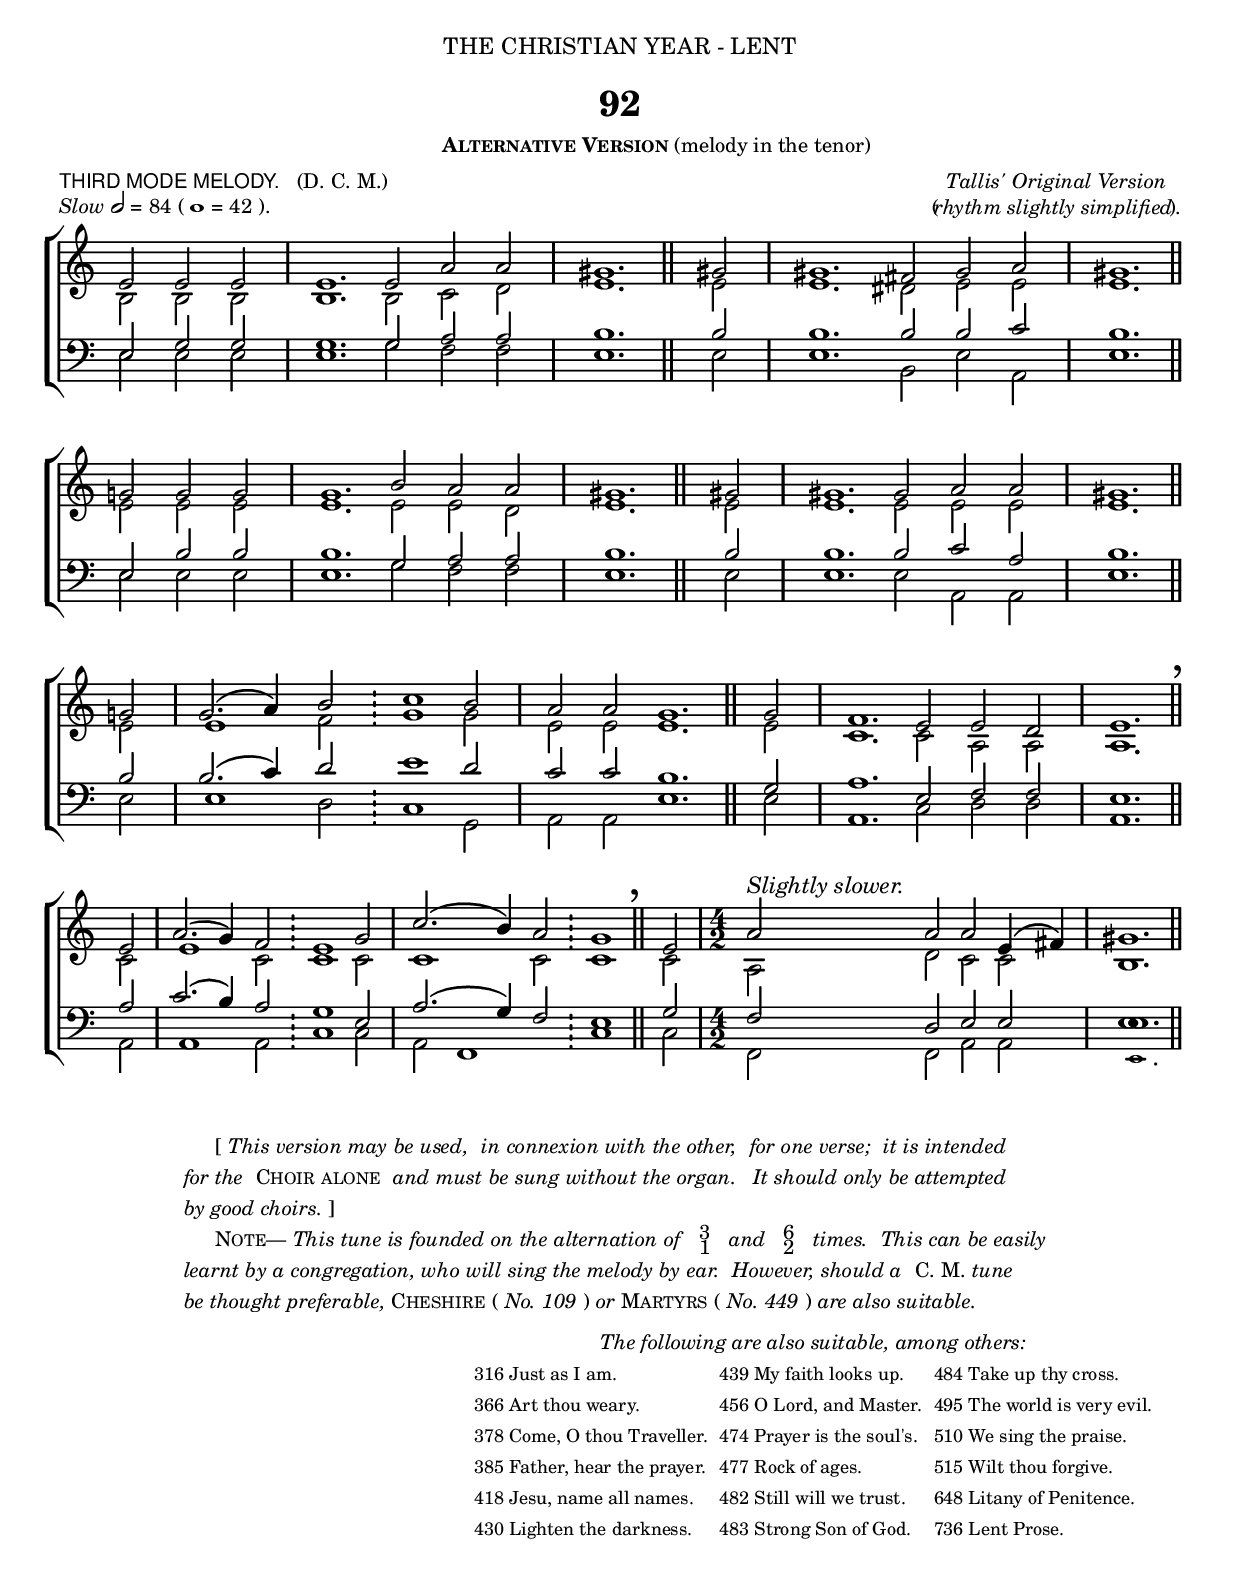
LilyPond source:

%%% 159.png
%%% Hymn 92 THIRD MODE MELODY.  "When rising from the bed of death"
%%% Version 2

\version "2.10"

\include "gregorian-init.ly"

\header {
   dedication = \markup { \center-align { "THE CHRISTIAN YEAR - LENT" \hspace #0.1 } }	
   title = "92"
   subtitle = \markup { \small { \hspace #7 \smallCaps "Alternative Version" \normal-text "(melody in the tenor)" } }
   meter = \markup { \small {\column {  \line { \sans {"THIRD MODE MELODY."} \hspace #1 \roman {"(D. C. M.)" }}
                                        \line { \raise #2 { \italic {Slow} \normal-text \general-align #Y #DOWN \note #"2" #0.6 = 84 
                                                   "(" \fontsize #-2 \general-align #Y #DOWN \note #"1" #1 = 42 ")." } }
                   }        }        }
   arranger = \markup { \small { \center-align { \line { \italic "Tallis' Original Version" }
                                                 \line { \raise #1 { "(" \hspace #-1 \italic "rhythm slightly simplified" \hspace #-1 ")." } } } } }
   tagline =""
}



%%%%%%%%%%     Macro Definitions     %%%%%%%%%%


global = {
   \key a \minor
   \time 6/2
   \autoBeamOff
   \set Staff.midiInstrument = "church organ"
}

partmeasure =  \set Score.measurePosition = #(ly:make-moment 5 2)



%%%%%%%%%%     Music     %%%%%%%%%%


soprano = \relative c' {

   \once \override Staff.TimeSignature #'stencil = ##f \partial 2*3 e2 e2 e2 \bar "|" e1. e2 a2 a2 \bar "|" gis1. \bar "||" 
      \partmeasure gis!2 \bar "|" gis1. fis2 gis2 a2 \bar "|" gis1. \bar "||" \break

   g2 g2 g2 \bar "|" g1. b2 a2 a2 \bar "|" gis1. \bar "||" \partmeasure gis!2 \bar "|" gis1. gis2 a2 a2 \bar "|" gis1. \bar "||" \break

   \partmeasure g2 \bar "|" \once \override NoteColumn #'force-hshift = #-0.3 g2.( a4) b2 \bar "dashed" c1 b2 \bar "|" a2 a2 g1. \bar "||" g2 \bar "|" f1. e2 e2 d2 \bar "|" e1. 
      \override Score.RehearsalMark #'break-visibility = #begin-of-line-invisible
      \override Score.RehearsalMark #'Y-offset = #'-0.5
      \override Score.RehearsalMark #'X-offset = #'-1.0
      \mark \markup {\fontsize #4 ","} \bar "||" \break

   \partmeasure e2 \bar "|" \once \override NoteColumn #'force-hshift = #-0.3 a2.( g4) f2 \bar "dashed" e1 g2 \bar "|" c2.( b4) a2 \bar "dashed" g1 
      \override Score.RehearsalMark #'break-visibility = #begin-of-line-invisible
      \override Score.RehearsalMark #'Y-offset = #'-2.0
      \override Score.RehearsalMark #'X-offset = #'-0.5
      \mark \markup {\fontsize #4 ","} \bar "||" \partmeasure e2 \bar "|" \override Staff.TimeSignature #'transparent = ##f 
      \time 4/2 a2^\markup { \italic "Slightly slower." } a2 a2 e4( fis) \bar "|" gis1. \bar "||"
} 
  

alto = \relative c' { 

   b2 b2 b2 \bar "|" b1. b2 c2 d2 \bar "|" e1. \bar "||" e2 \bar "|" e1. dis2 e2 e2 \bar "|" e1. \bar "||"

   e2 e2 e2 \bar "|" e1. e2 e2 d2 \bar "|" e1. \bar "||" e2 \bar "|" e1. e2 e2 e2 \bar "|" e1. \bar "||"

   e2 \bar "|" e1 f2 \bar "dashed" g1 g2 \bar "|" e2 e2 e1. \bar "||" e2 \bar "|" c1. c2 a2 a2 \bar "|" a1. \bar "||"

   c2 \bar "|" e1 c2 \bar "dashed" c1 c2 \bar "|" c1 c2 \bar "dashed" c1 \bar "||" c2 \bar "|" \time 4/2 a2 d2 c2 c2 \bar "|" b1. \bar "||"
}

tenor = \relative c { 

   \once \override Staff.TimeSignature #'stencil = ##f \clef bass e2 g2 g2 \bar "|" g1. g2 a2 a2 \bar "|" b1. \bar "||" 
      b2 \bar "|" b1. b2 b2 c2 \bar "|" b1. \bar "||"

   e,2 b'2 b2 \bar "|" b1. g2 a2 a2 \bar "|" b1. \bar "||" b2 \bar "|" b1. b2 c2 a2 \bar "|" b1. \bar "||"

   b2 \bar "|" \once \override NoteColumn #'force-hshift = #-0.3 b2.( c4) d2 \bar "dashed" e1 d2 \bar "|" c2 c2 b1. \bar "||" g2 \bar "|" a1. e2 f2 f2 \bar "|" e1. \bar "||"

   a2 \bar "|" \once \override NoteColumn #'force-hshift = #-0.3 c2.( b4) a2 \bar "dashed" g1 e2 \bar "|" a2.( g4) f2 \bar "dashed" e1 \bar "||" g2 \bar "|" 
      \override Staff.TimeSignature #'transparent = ##f \time 4/2 f2 d2 e2 e2 \bar "|" 
      \once \override Dots #'transparent = ##t e1. \bar "||"
}

bass = \relative c { 

   e2 e2 e2 \bar "|" e1. g2 f2 f2 \bar "|" e1. \bar "||" e2 \bar "|" e1. b2 e2 a,2 \bar "|" e'1. \bar "||"

   e2 e2 e2 \bar "|" e1. g2 f2 f2 \bar "|" e1. \bar "||" e2 \bar "|" e1. e2 a,2 a2 \bar "|" e'1. \bar "||"

   e2 \bar "|" e1 d2 \bar "dashed" c1 g2 \bar "|" a2 a2 e'1. \bar "||" e2 \bar "|" a,1. c2 d2 d2 \bar "|" a1. \bar "||"

   a2 \bar "|" a1 a2 \bar "dashed" c1 c2 \bar "|" a2 f1 \bar "dashed" c'1 \bar "||" c2 \bar "|" \time 4/2 f,2 f2 a2 a2 \bar "|" 
      << { \voiceTwo \once \override NoteColumn #'force-hshift = #-0.01 e'1. } 
         \new Voice = "pedals" { \voiceFour \set fontSize = #-3 e,1. } >> \bar "||"
}



%%%%%%%%%%     Score block     %%%%%%%%%%


#(ly:set-option 'point-and-click #f)

\book {

\paper {
   #(set-paper-size "a4")
   between-system-padding = #0.0
   print-page-number = ##f
   % *** forces Lilypond to space out systems to fill the entire page
   ragged-bottom=##t
   ragged-last-bottom=##t
}

\score { <<

\new ChoirStaff <<
   \new Staff = "upper" << \context Voice = sopranos { \voiceOne \global \soprano }
                           \context Voice = altos    { \voiceTwo \global \alto } >> 
   \new Staff = "lower" << \context Voice = tenors   { \voiceOne \global \tenor }
                           \context Voice = bass     { \voiceTwo \global \bass } >>
                >>  
>>

\layout {
   ragged-right = ##f
   % *** makes sure last system spreads right across the page
   ragged-last = ##f
\context { \Score 
   \remove "Bar_number_engraver"
   % *** uncomment this to remove system start bar 
   % \override SystemStartBar #'stencil = ##f 
   \override NonMusicalPaperColumn #'page-break-permission = ##f }
\context { \Staff 
   \override TimeSignature #'transparent = ##t }
} 

\midi { 
   \context { \Score tempoWholesPerMinute = #(ly:make-moment 84 2) } 
}

} % *** end score 



%%%%%%%%%%     Markup     %%%%%%%%%%


\markup {

\hspace #12

\override #'(line-width . 90) {

\justify {

\small { 

\column { 

\line { \hspace #3 {[} \italic {This version may be used,} \null \italic {in connexion with the other,} \null \italic {for one verse;} \null \italic {it is intended} }
  
\line { \italic {for the} \null \smallCaps { Choir alone } \null \italic {and must be sung without the organ.} \hspace #1 \italic {It should only be attempted} }

\line { \italic {by good choirs.} \normal-text {]} }

\line { \hspace #3 \smallCaps "Note" \hspace #-1.2 ".—" \italic {This tune is founded on the alternation of } \null \null \override #'(baseline-skip . 1.5) \raise #0.7 \column { "3 " "1 " } \null \italic { and } \null \override #'(baseline-skip . 1.5) \raise #0.7 \column { " 6 " " 2 " } \null \italic { times.} \null \italic {This can be easily} }

\line { \italic {learnt by a congregation,} \italic {who will sing the melody by ear.} \null \italic {However,} \italic {should a} \null \normal-text {C. M.} \italic {tune} }

\line { \italic {be thought preferable, } \smallCaps { Cheshire (} \italic {No. 109} \normal-text {)} \italic {or} \smallCaps { Martyrs (} \italic {No. 449} \normal-text {)} \italic { are also suitable.} }

} % end column
} % end small
} % end justify
} % end line-width
} % end markup

% *** return to margin

\markup { \hspace #40 \column { 

\center-align {

\hspace #1

\italic \small "The following are also suitable, among others:"

\line { \tiny { \column { "316 Just as I am."
                          "366 Art thou weary."
                          "378 Come, O thou Traveller."
                          "385 Father, hear the prayer."
                          "418 Jesu, name all names."
                          "430 Lighten the darkness."}
                \hspace #0.5 \column { "439 My faith looks up."
                          "456 O Lord, and Master."
                          "474 Prayer is the soul's."
                          "477 Rock of ages."
                          "482 Still will we trust."
                          "483 Strong Son of God."}  
                \hspace #0.5 \column { "484 Take up thy cross."
                          "495 The world is very evil."
                          "510 We sing the praise."
                          "515 Wilt thou forgive."
                          "648 Litany of Penitence."
                          "736 Lent Prose."}

} % end tiny
} % end line
} % end center-align
} % end column
} % end markup



%%%%%%%%%%     Page Break     %%%%%%%%%%
  

% *** fake score block to occupy space and force a pagebreak.

\score { 

   { s4 }

\header { breakbefore = ##t }

\layout{
   \context { \Staff
      \remove Time_signature_engraver
      \remove Key_engraver
      \remove Clef_engraver
      \remove Staff_symbol_engraver } }  
}
	


%%%%%%%%%%     Lyrics     %%%%%%%%%%


\markup {
   % *** change number as necessary to centre lyrics block
   \hspace #34 

\column { 
   % *** whole lyrics block is formatted into a single column

% *** heading section
   \line { \small { \hspace # 40 \italic "J. Addison," \normal-text "1672-1719." } }
      
% *** lyrics section 1: double column of verses
   % *** Create a line made up of two columns of verse separated by a vertical line
   \line {
      % *** first column of verse  
      % *** return to LH margin
         \hspace #-30
      \column {  
         \line { \hspace #2.2 
                    % *** Drop Cap goes here
                 \column { \lower #2.4 \fontsize #8 "W" }
                    % *** adjust if rest of line is too far from Drop Cap - left is negative
                  \hspace #-1.3    
	          \column { \raise #0.0 "HEN rising from the bed of death,"
                                        "    O'erwhelmed with guilt and fear," } }          

                  \line { % *** adjust hspace until this line left edge is flush with Drop Cap
                          \hspace #2.7  
                          % *** adjust this until the line spacing looks right
                          \lower  #1.56  
		          \column { "I see my Maker face to face,"
                                    "    O how shall I appear?" } }

                  \hspace #1
                  \line { "2  " \column { "If yet, while pardon may be found,"
                                          "    And mercy may be sought,"
                                          "My heart with inward horror shrinks,"
                                          "    And trembles at the thought;" } }
 
                 \hspace #1 
                 \line { "3  " \column { "When thou, O Lord, shalt stand disclosed"
                                         "    In majesty severe,"
                                         "And sit in judgement on my soul,"
                                         "    O how shall I appear?" } }
      } % *** end first column of verse

      % *** create some space between first column of verse and the vertical line
      \hspace #2

      % *** vertical line	
      \column { \filled-box #'(0.0 . 0.1) #'(-36 . 2) #0 }

      % *** second column of verse
         \hspace #3
      \column {
         \line { "4  " \column { "But thou hast told the troubled mind"
                                 "    Who does her sins lament,"
                                 "The timely tribute of her tears"
                                 "    Shall endless woe prevent." } }
         \hspace #1
         \line { "5  " \column { "Then see the sorrow of my heart,"
                                 "    Ere yet it be too late;"
                                 "And hear my Saviour's dying groans,"
                                 "    To give those sorrows weight." } }
         \hspace #1 
         \line { "6. " \column { "For never shall my soul despair"
                                 "    Her pardon to procure,"
                                 "Who knows thine only Son has died"
                                 "    To make her pardon sure." } }
      \hspace #1   
      } % end second column of verse
   } % end master line
} % end column that is entire lyrics section

} % end markup



%%%%%%%%%%     Amen Block     %%%%%%%%%%
	
\score { <<

\new ChoirStaff <<
   \new Staff = upper << 
      \new Voice = "sopranos"  { \relative c' { \global \voiceOne e1 e1 \bar "||" } }
      \new Voice = "altos"     { \relative c' { \global \voiceTwo c1 b1 \bar "||" } } >>

      \new Lyrics \lyricsto sopranos { \override LyricText #'font-size = #-1 { A -- men. } } 

      \new Staff = lower <<
         \new Voice = "tenors" { \relative c { \global \voiceThree \clef bass a'1 gis1 \bar "||" } }
         \new Voice = "basses" { \relative c { \global \voiceFour \clef bass a1 e'1 \bar "||" } } >> 

>> % choirstaff bracket

>> % score bracket

% *** creates space between end of lyrics and amen score
\header { breakbefore = ##f piece = " " opus = " " }

\layout {
   indent = 15\cm
   raggedright = ##t
   ragged-bottom = ##t
   packed = ##f

\context { \Score 
   % *** controls the amount of space between notes on the staff
   \override SeparationItem #'padding = #2 
}
     
\context { \Staff 
   \remove "Time_signature_engraver"
   \override VerticalAxisGroup #'minimum-Y-extent = #'( -2 . 2) 
   fontSize = #-2 
   \override StaffSymbol #'staff-space = #(magstep -2)
   \override NoteHead #'duration-log = #1
   \override Stem #'flag-style = #'no-flag
}

} % *** end amen layout

\midi { \context { \Score tempoWholesPerMinute = #(ly:make-moment 84 2) } } 

} % *** end amen score

} % *** end book